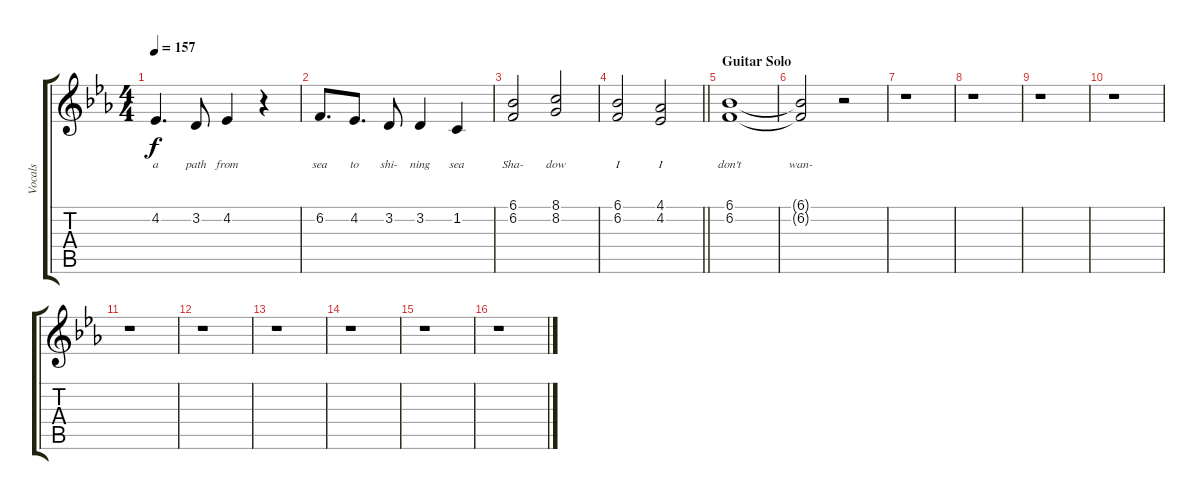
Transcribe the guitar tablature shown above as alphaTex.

\track ("Vocals" "Vocals") {instrument oboe}
\staff {score tabs}
\tuning (E4 B3 G3 D3 A2 E2) {hide}
\ts (4 4)
\tempo 157
\clef g2
\ks eb
4.2.4{d lyrics (0 "a") lyrics (1 "") lyrics (2 "") lyrics (3 "") lyrics (4 "") dy f} 3.2.8{lyrics (0 "path") lyrics (1 "") lyrics (2 "") lyrics (3 "") lyrics (4 "")} 4.2.4{lyrics (0 "from") lyrics (1 "") lyrics (2 "") lyrics (3 "") lyrics (4 "")} r.4 |
6.2.8{d lyrics (0 "sea") lyrics (1 "") lyrics (2 "") lyrics (3 "") lyrics (4 "")} 4.2.8{d lyrics (0 "to") lyrics (1 "") lyrics (2 "") lyrics (3 "") lyrics (4 "")} 3.2.8{lyrics (0 "shi-") lyrics (1 "") lyrics (2 "") lyrics (3 "") lyrics (4 "")} 3.2.4{lyrics (0 "ning") lyrics (1 "") lyrics (2 "") lyrics (3 "") lyrics (4 "")} 1.2.4{lyrics (0 "sea") lyrics (1 "") lyrics (2 "") lyrics (3 "") lyrics (4 "")} |
(6.1 6.2).2{lyrics (0 "Sha-") lyrics (1 "") lyrics (2 "") lyrics (3 "") lyrics (4 "")} (8.1 8.2).2{lyrics (0 "dow") lyrics (1 "") lyrics (2 "") lyrics (3 "") lyrics (4 "")} |
\barLineRight lightlight
(6.1 6.2).2{lyrics (0 "I") lyrics (1 "") lyrics (2 "") lyrics (3 "") lyrics (4 "")} (4.1 4.2).2{lyrics (0 "I") lyrics (1 "") lyrics (2 "") lyrics (3 "") lyrics (4 "")} |
\section ("" "Guitar Solo")
(6.1 6.2).1{lyrics (0 "don't") lyrics (1 "") lyrics (2 "") lyrics (3 "") lyrics (4 "")} |
(6.1{t} 6.2{t}).2{lyrics (0 "wan-") lyrics (1 "") lyrics (2 "") lyrics (3 "") lyrics (4 "")} r.2 |
r.1 |
r.1 |
r.1 |
r.1 |
r.1 |
r.1 |
r.1 |
r.1 |
r.1 |
r.1
